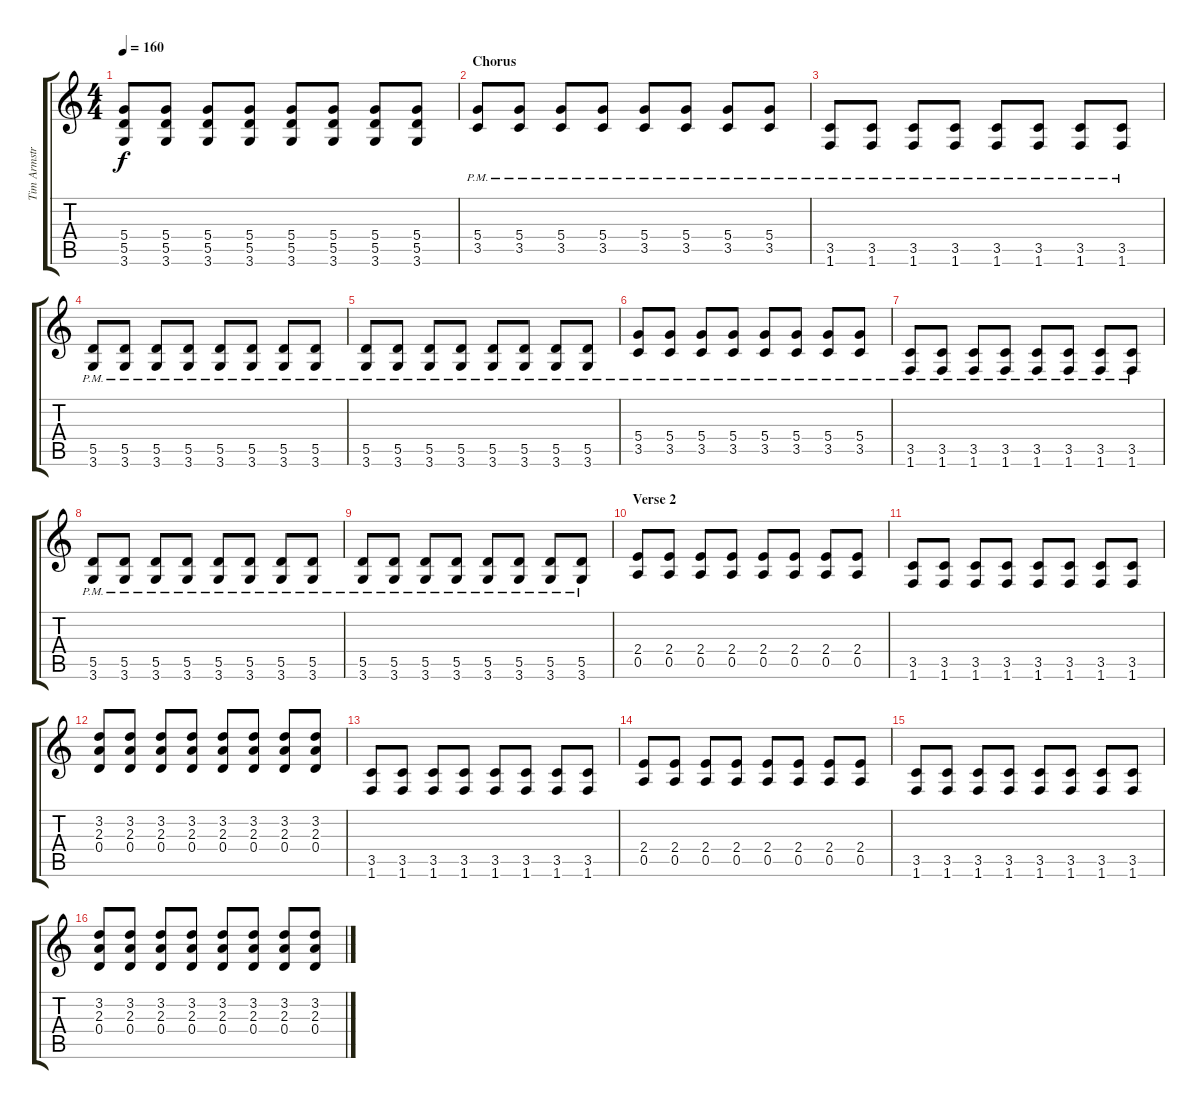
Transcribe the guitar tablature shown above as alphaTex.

\track ("Tim Armstrong" "Tim Armstr") {instrument overdrivenguitar}
\staff {score tabs}
\tuning (E4 B3 G3 D3 A2 E2) {hide}
\ts (4 4)
\tempo 160
\clef g2
\ks c
(5.4 5.5 3.6).8{dy f} (5.4 5.5 3.6).8 (5.4 5.5 3.6).8 (5.4 5.5 3.6).8 (5.4 5.5 3.6).8 (5.4 5.5 3.6).8 (5.4 5.5 3.6).8 (5.4 5.5 3.6).8 |
\section ("" "Chorus")
(5.4{pm} 3.5{pm}).8 (5.4{pm} 3.5{pm}).8 (5.4{pm} 3.5{pm}).8 (5.4{pm} 3.5{pm}).8 (5.4{pm} 3.5{pm}).8 (5.4{pm} 3.5{pm}).8 (5.4{pm} 3.5{pm}).8 (5.4{pm} 3.5{pm}).8 |
(3.5{pm} 1.6{pm}).8 (3.5{pm} 1.6{pm}).8 (3.5{pm} 1.6{pm}).8 (3.5{pm} 1.6{pm}).8 (3.5{pm} 1.6{pm}).8 (3.5{pm} 1.6{pm}).8 (3.5{pm} 1.6{pm}).8 (3.5{pm} 1.6{pm}).8 |
(5.5{pm} 3.6{pm}).8 (5.5{pm} 3.6{pm}).8 (5.5{pm} 3.6{pm}).8 (5.5{pm} 3.6{pm}).8 (5.5{pm} 3.6{pm}).8 (5.5{pm} 3.6{pm}).8 (5.5{pm} 3.6{pm}).8 (5.5{pm} 3.6{pm}).8 |
(5.5{pm} 3.6{pm}).8 (5.5{pm} 3.6{pm}).8 (5.5{pm} 3.6{pm}).8 (5.5{pm} 3.6{pm}).8 (5.5{pm} 3.6{pm}).8 (5.5{pm} 3.6{pm}).8 (5.5{pm} 3.6{pm}).8 (5.5{pm} 3.6{pm}).8 |
(5.4{pm} 3.5{pm}).8 (5.4{pm} 3.5{pm}).8 (5.4{pm} 3.5{pm}).8 (5.4{pm} 3.5{pm}).8 (5.4{pm} 3.5{pm}).8 (5.4{pm} 3.5{pm}).8 (5.4{pm} 3.5{pm}).8 (5.4{pm} 3.5{pm}).8 |
(3.5{pm} 1.6{pm}).8 (3.5{pm} 1.6{pm}).8 (3.5{pm} 1.6{pm}).8 (3.5{pm} 1.6{pm}).8 (3.5{pm} 1.6{pm}).8 (3.5{pm} 1.6{pm}).8 (3.5{pm} 1.6{pm}).8 (3.5{pm} 1.6{pm}).8 |
(5.5{pm} 3.6{pm}).8 (5.5{pm} 3.6{pm}).8 (5.5{pm} 3.6{pm}).8 (5.5{pm} 3.6{pm}).8 (5.5{pm} 3.6{pm}).8 (5.5{pm} 3.6{pm}).8 (5.5{pm} 3.6{pm}).8 (5.5{pm} 3.6{pm}).8 |
(5.5{pm} 3.6{pm}).8 (5.5{pm} 3.6{pm}).8 (5.5{pm} 3.6{pm}).8 (5.5{pm} 3.6{pm}).8 (5.5{pm} 3.6{pm}).8 (5.5{pm} 3.6{pm}).8 (5.5{pm} 3.6{pm}).8 (5.5{pm} 3.6{pm}).8 |
\section ("" "Verse 2")
(2.4 0.5).8 (2.4 0.5).8 (2.4 0.5).8 (2.4 0.5).8 (2.4 0.5).8 (2.4 0.5).8 (2.4 0.5).8 (2.4 0.5).8 |
(3.5 1.6).8 (3.5 1.6).8 (3.5 1.6).8 (3.5 1.6).8 (3.5 1.6).8 (3.5 1.6).8 (3.5 1.6).8 (3.5 1.6).8 |
(3.2 2.3 0.4).8 (3.2 2.3 0.4).8 (3.2 2.3 0.4).8 (3.2 2.3 0.4).8 (3.2 2.3 0.4).8 (3.2 2.3 0.4).8 (3.2 2.3 0.4).8 (3.2 2.3 0.4).8 |
(3.5 1.6).8 (3.5 1.6).8 (3.5 1.6).8 (3.5 1.6).8 (3.5 1.6).8 (3.5 1.6).8 (3.5 1.6).8 (3.5 1.6).8 |
(2.4 0.5).8 (2.4 0.5).8 (2.4 0.5).8 (2.4 0.5).8 (2.4 0.5).8 (2.4 0.5).8 (2.4 0.5).8 (2.4 0.5).8 |
(3.5 1.6).8 (3.5 1.6).8 (3.5 1.6).8 (3.5 1.6).8 (3.5 1.6).8 (3.5 1.6).8 (3.5 1.6).8 (3.5 1.6).8 |
(3.2 2.3 0.4).8 (3.2 2.3 0.4).8 (3.2 2.3 0.4).8 (3.2 2.3 0.4).8 (3.2 2.3 0.4).8 (3.2 2.3 0.4).8 (3.2 2.3 0.4).8 (3.2 2.3 0.4).8
